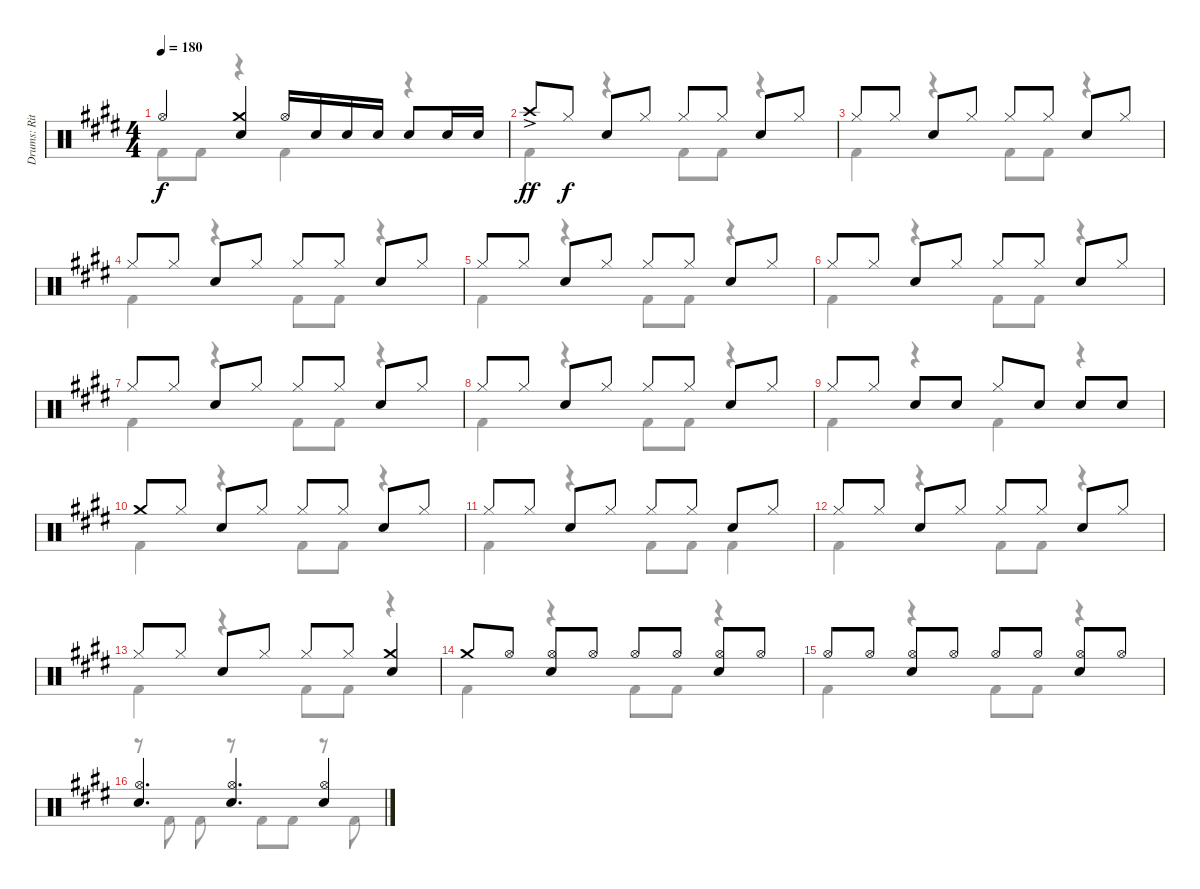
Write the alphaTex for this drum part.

\track ("Drums: Ritsu Tainaka" "Drums: Rit") {instrument percussion}
\staff {score}
\articulation defaults
\voice
\ts (4 4)
\tempo 180
\clef neutral
\ks e "Hi-Hat (open)".4{dy f}
("Crash medium (hit)" "Electric Snare (hit)").4 "Hi-Hat (open)".16 "Electric Snare (hit)".16 "Electric Snare (hit)".16 "Electric Snare (hit)".16 "Electric Snare (hit)".8 "Electric Snare (hit)".16 "Electric Snare (hit)".16 |
"Crash high (hit)"{ac}.8{dy ff} "Hi-Hat (closed)".8{dy f} "Electric Snare (hit)".8 "Hi-Hat (closed)".8 "Hi-Hat (closed)".8 "Hi-Hat (closed)".8 "Electric Snare (hit)".8 "Hi-Hat (closed)".8 |
"Hi-Hat (closed)".8 "Hi-Hat (closed)".8 "Electric Snare (hit)".8 "Hi-Hat (closed)".8 "Hi-Hat (closed)".8 "Hi-Hat (closed)".8 "Electric Snare (hit)".8 "Hi-Hat (closed)".8 |
"Hi-Hat (closed)".8 "Hi-Hat (closed)".8 "Electric Snare (hit)".8 "Hi-Hat (closed)".8 "Hi-Hat (closed)".8 "Hi-Hat (closed)".8 "Electric Snare (hit)".8 "Hi-Hat (closed)".8 |
"Hi-Hat (closed)".8 "Hi-Hat (closed)".8 "Electric Snare (hit)".8 "Hi-Hat (closed)".8 "Hi-Hat (closed)".8 "Hi-Hat (closed)".8 "Electric Snare (hit)".8 "Hi-Hat (closed)".8 |
"Hi-Hat (closed)".8 "Hi-Hat (closed)".8 "Electric Snare (hit)".8 "Hi-Hat (closed)".8 "Hi-Hat (closed)".8 "Hi-Hat (closed)".8 "Electric Snare (hit)".8 "Hi-Hat (closed)".8 |
"Hi-Hat (closed)".8 "Hi-Hat (closed)".8 "Electric Snare (hit)".8 "Hi-Hat (closed)".8 "Hi-Hat (closed)".8 "Hi-Hat (closed)".8 "Electric Snare (hit)".8 "Hi-Hat (closed)".8 |
"Hi-Hat (closed)".8 "Hi-Hat (closed)".8 "Electric Snare (hit)".8 "Hi-Hat (closed)".8 "Hi-Hat (closed)".8 "Hi-Hat (closed)".8 "Electric Snare (hit)".8 "Hi-Hat (closed)".8 |
"Hi-Hat (closed)".8 "Hi-Hat (closed)".8 "Electric Snare (hit)".8 "Electric Snare (hit)".8 "Hi-Hat (closed)".8 "Electric Snare (hit)".8 "Electric Snare (hit)".8 "Electric Snare (hit)".8 |
"Crash medium (hit)".8 "Hi-Hat (closed)".8 "Electric Snare (hit)".8 "Hi-Hat (closed)".8 "Hi-Hat (closed)".8 "Hi-Hat (closed)".8 "Electric Snare (hit)".8 "Hi-Hat (closed)".8 |
"Hi-Hat (closed)".8 "Hi-Hat (closed)".8 "Electric Snare (hit)".8 "Hi-Hat (closed)".8 "Hi-Hat (closed)".8 "Hi-Hat (closed)".8 "Electric Snare (hit)".8 "Hi-Hat (closed)".8 |
"Hi-Hat (closed)".8 "Hi-Hat (closed)".8 "Electric Snare (hit)".8 "Hi-Hat (closed)".8 "Hi-Hat (closed)".8 "Hi-Hat (closed)".8 "Electric Snare (hit)".8 "Hi-Hat (closed)".8 |
"Hi-Hat (closed)".8 "Hi-Hat (closed)".8 "Electric Snare (hit)".8 "Hi-Hat (closed)".8 "Hi-Hat (closed)".8 "Hi-Hat (closed)".8 ("Crash medium (hit)" "Electric Snare (hit)").4 |
"Crash medium (hit)".8 "Hi-Hat (open)".8 ("Hi-Hat (open)" "Electric Snare (hit)").8 "Hi-Hat (open)".8 "Hi-Hat (open)".8 "Hi-Hat (open)".8 ("Hi-Hat (open)" "Electric Snare (hit)").8 "Hi-Hat (open)".8 |
"Hi-Hat (open)".8 "Hi-Hat (open)".8 ("Hi-Hat (open)" "Electric Snare (hit)").8 "Hi-Hat (open)".8 "Hi-Hat (open)".8 "Hi-Hat (open)".8 ("Hi-Hat (open)" "Electric Snare (hit)").8 "Hi-Hat (open)".8 |
("Hi-Hat (open)" "Electric Snare (hit)").4{d} ("Hi-Hat (open)" "Electric Snare (hit)").4{d} ("Hi-Hat (open)" "Electric Snare (hit)").4
\voice
\clef neutral
\ottava regular
\simile none
\ks e "Kick (hit) 2".8{dy f} "Kick (hit) 2".8
r.4 "Kick (hit) 2".4 r.4 |
"Kick (hit) 2".4 r.4 "Kick (hit) 2".8 "Kick (hit) 2".8 r.4 |
"Kick (hit) 2".4 r.4 "Kick (hit) 2".8 "Kick (hit) 2".8 r.4 |
"Kick (hit) 2".4 r.4 "Kick (hit) 2".8 "Kick (hit) 2".8 r.4 |
"Kick (hit) 2".4 r.4 "Kick (hit) 2".8 "Kick (hit) 2".8 r.4 |
"Kick (hit) 2".4 r.4 "Kick (hit) 2".8 "Kick (hit) 2".8 r.4 |
"Kick (hit) 2".4 r.4 "Kick (hit) 2".8 "Kick (hit) 2".8 r.4 |
"Kick (hit) 2".4 r.4 "Kick (hit) 2".8 "Kick (hit) 2".8 r.4 |
"Kick (hit) 2".4 r.4 "Kick (hit) 2".4 r.4 |
"Kick (hit) 2".4 r.4 "Kick (hit) 2".8 "Kick (hit) 2".8 r.4 |
"Kick (hit) 2".4 r.4 "Kick (hit) 2".8 "Kick (hit) 2".8 "Kick (hit) 2".4 |
"Kick (hit) 2".4 r.4 "Kick (hit) 2".8 "Kick (hit) 2".8 r.4 |
"Kick (hit) 2".4 r.4 "Kick (hit) 2".8 "Kick (hit) 2".8 r.4 |
"Kick (hit) 2".4 r.4 "Kick (hit) 2".8 "Kick (hit) 2".8 r.4 |
"Kick (hit) 2".4 r.4 "Kick (hit) 2".8 "Kick (hit) 2".8 r.4 |
r.8 "Kick (hit) 2".8 "Kick (hit) 2".8 r.8 "Kick (hit) 2".8 "Kick (hit) 2".8 r.8 "Kick (hit) 2".8
